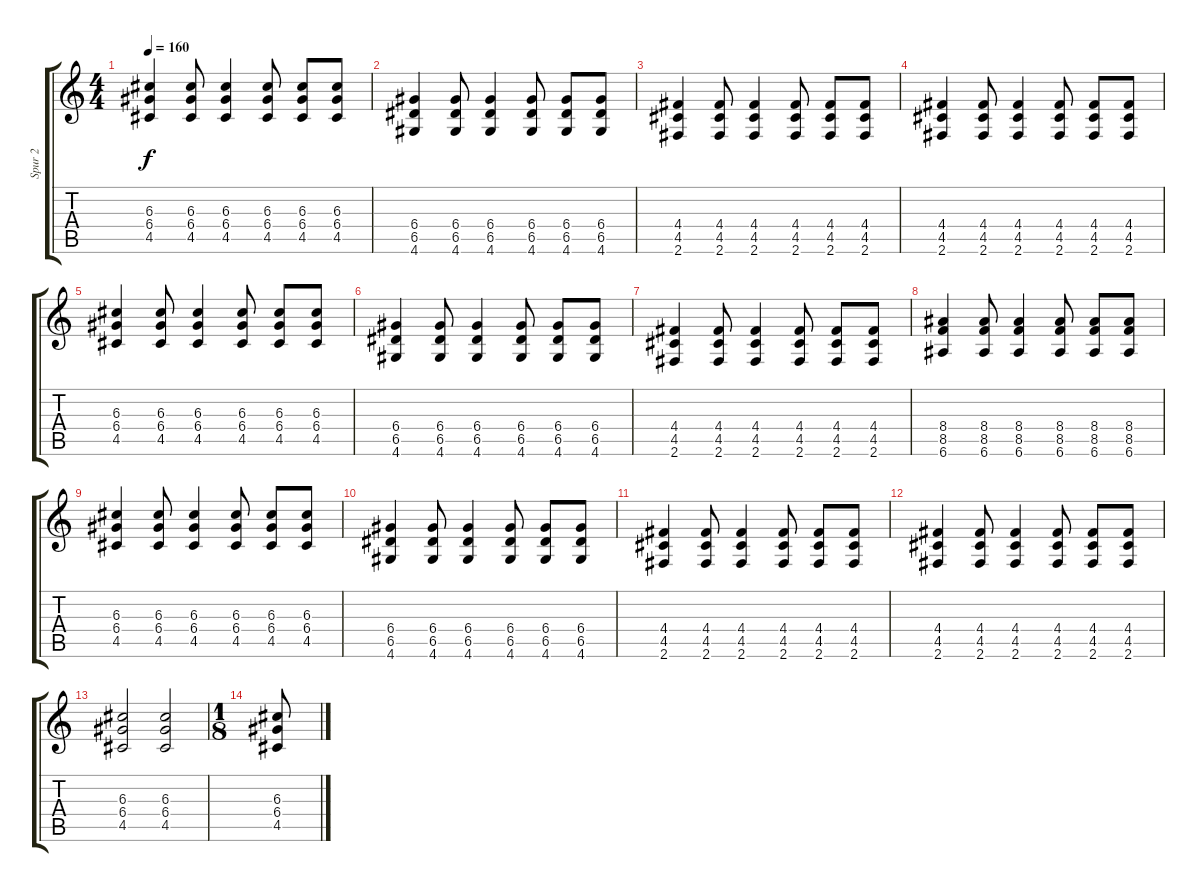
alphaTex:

\track ("Spur 2" "Spur 2") {instrument distortionguitar}
\staff {score tabs}
\tuning (E4 B3 G3 D3 A2 E2) {hide}
\ts (4 4)
\tempo 160
\clef g2
\ks c
(6.3 6.4 4.5).4{dy f} (6.3 6.4 4.5).8 (6.3 6.4 4.5).4 (6.3 6.4 4.5).8 (6.3 6.4 4.5).8 (6.3 6.4 4.5).8 |
(6.4 6.5 4.6).4 (6.4 6.5 4.6).8 (6.4 6.5 4.6).4 (6.4 6.5 4.6).8 (6.4 6.5 4.6).8 (6.4 6.5 4.6).8 |
(4.4 4.5 2.6).4 (4.4 4.5 2.6).8 (4.4 4.5 2.6).4 (4.4 4.5 2.6).8 (4.4 4.5 2.6).8 (4.4 4.5 2.6).8 |
(4.4 4.5 2.6).4 (4.4 4.5 2.6).8 (4.4 4.5 2.6).4 (4.4 4.5 2.6).8 (4.4 4.5 2.6).8 (4.4 4.5 2.6).8 |
(6.3 6.4 4.5).4 (6.3 6.4 4.5).8 (6.3 6.4 4.5).4 (6.3 6.4 4.5).8 (6.3 6.4 4.5).8 (6.3 6.4 4.5).8 |
(6.4 6.5 4.6).4 (6.4 6.5 4.6).8 (6.4 6.5 4.6).4 (6.4 6.5 4.6).8 (6.4 6.5 4.6).8 (6.4 6.5 4.6).8 |
(4.4 4.5 2.6).4 (4.4 4.5 2.6).8 (4.4 4.5 2.6).4 (4.4 4.5 2.6).8 (4.4 4.5 2.6).8 (4.4 4.5 2.6).8 |
(8.4 8.5 6.6).4 (8.4 8.5 6.6).8 (8.4 8.5 6.6).4 (8.4 8.5 6.6).8 (8.4 8.5 6.6).8 (8.4 8.5 6.6).8 |
(6.3 6.4 4.5).4 (6.3 6.4 4.5).8 (6.3 6.4 4.5).4 (6.3 6.4 4.5).8 (6.3 6.4 4.5).8 (6.3 6.4 4.5).8 |
(6.4 6.5 4.6).4 (6.4 6.5 4.6).8 (6.4 6.5 4.6).4 (6.4 6.5 4.6).8 (6.4 6.5 4.6).8 (6.4 6.5 4.6).8 |
(4.4 4.5 2.6).4 (4.4 4.5 2.6).8 (4.4 4.5 2.6).4 (4.4 4.5 2.6).8 (4.4 4.5 2.6).8 (4.4 4.5 2.6).8 |
(4.4 4.5 2.6).4 (4.4 4.5 2.6).8 (4.4 4.5 2.6).4 (4.4 4.5 2.6).8 (4.4 4.5 2.6).8 (4.4 4.5 2.6).8 |
(6.3 6.4 4.5).2 (6.3 6.4 4.5).2 |
\ts (1 8)
(6.3 6.4 4.5).8
